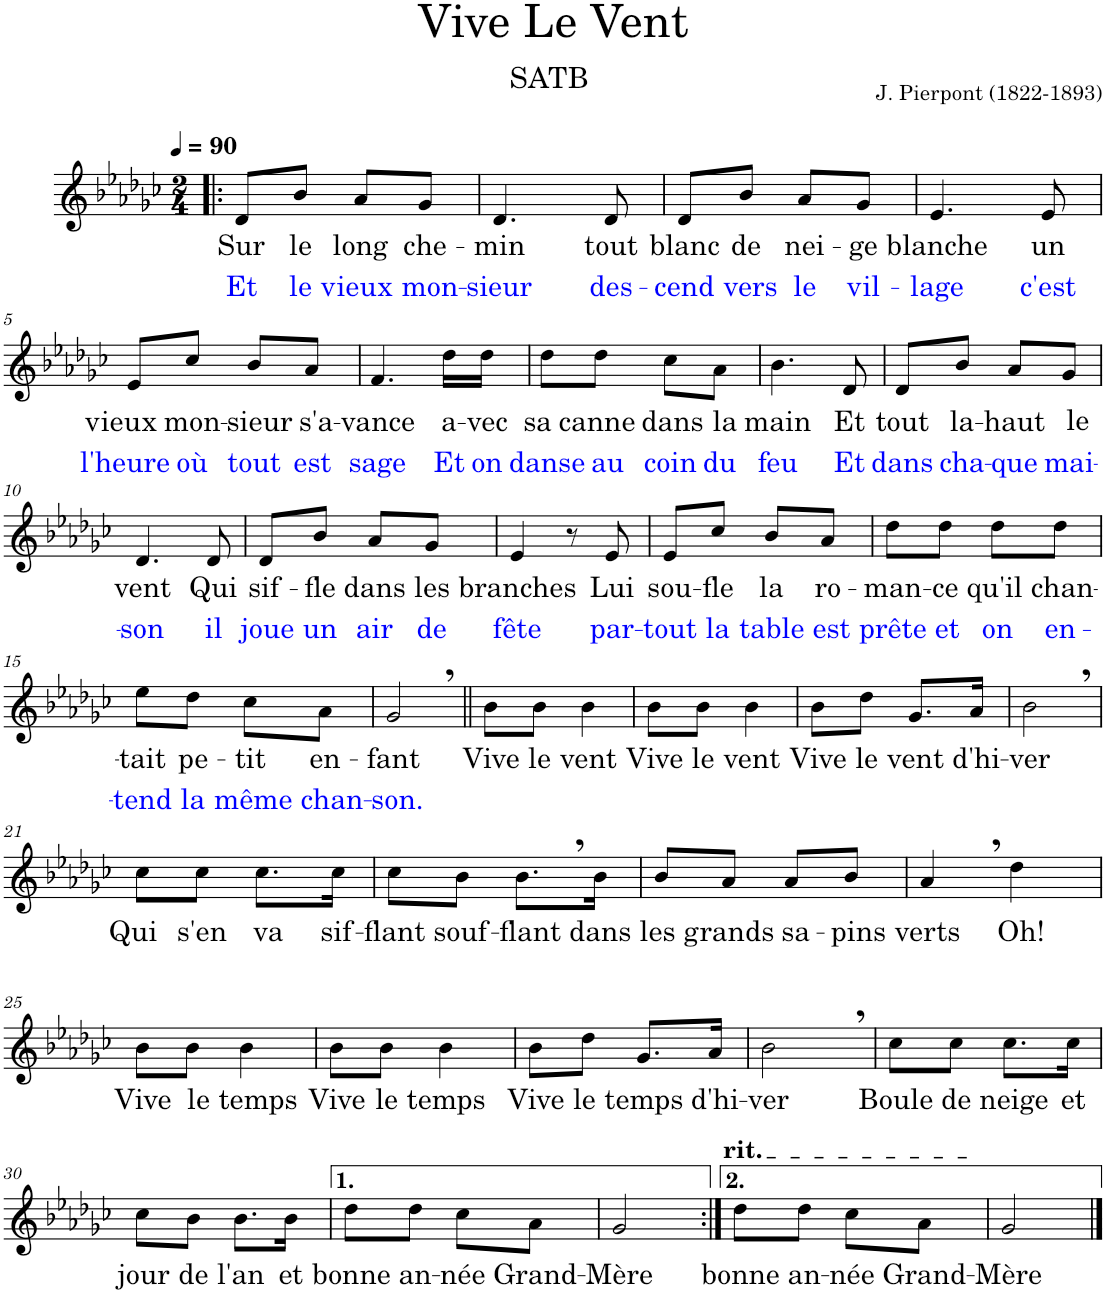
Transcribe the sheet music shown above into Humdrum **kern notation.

**kern	**text	**text
*part1	*part1	*part1
*staff1	*staff1	*staff1
*I"Soprane	*	*
*I'S.	*	*
*clefG2	*	*
*k[b-e-a-d-g-c-]	*	*
*M2/4	*	*
*MM90	*	*
=1!|:	=1!|:	=1!|:
!	!LO:LY:b	!LO:LY:b:color=#0000FF
8d-/L	Sur	Et
!	!LO:LY:b	!LO:LY:b:color=#0000FF
8b-/J	le	le
!	!LO:LY:b	!LO:LY:b:color=#0000FF
8a-/L	long	vieux
!	!LO:LY:b	!LO:LY:b:color=#0000FF
8g-/J	che-	mon-
=2	=2	=2
!	!LO:LY:b	!LO:LY:b:color=#0000FF
4.d-/	-min	-sieur
!	!LO:LY:b	!LO:LY:b:color=#0000FF
8d-/	tout	des-
=3	=3	=3
!	!LO:LY:b	!LO:LY:b:color=#0000FF
8d-/L	blanc	-cend
!	!LO:LY:b	!LO:LY:b:color=#0000FF
8b-/J	de	vers
!	!LO:LY:b	!LO:LY:b:color=#0000FF
8a-/L	nei-	le
!	!LO:LY:b	!LO:LY:b:color=#0000FF
8g-/J	-ge	vil-
=4	=4	=4
!	!LO:LY:b	!LO:LY:b:color=#0000FF
4.e-/	blanche	-lage
!	!LO:LY:b	!LO:LY:b:color=#0000FF
8e-/	un	c'est
!!LO:LB:g=z
=5	=5	=5
!	!LO:LY:b	!LO:LY:b:color=#0000FF
8e-/L	vieux	l'heure
!	!LO:LY:b	!LO:LY:b:color=#0000FF
8cc-/J	mon-	où
!	!LO:LY:b	!LO:LY:b:color=#0000FF
8b-/L	-sieur	tout
!	!LO:LY:b	!LO:LY:b:color=#0000FF
8a-/J	s'a-	est
=6	=6	=6
!	!LO:LY:b	!LO:LY:b:color=#0000FF
4.f/	-vance	sage
!	!LO:LY:b	!LO:LY:b:color=#0000FF
16dd-\LL	a-	Et
!	!LO:LY:b	!LO:LY:b:color=#0000FF
16dd-\JJ	-vec	on
=7	=7	=7
!	!LO:LY:b	!LO:LY:b:color=#0000FF
8dd-\L	sa	danse
!	!LO:LY:b	!LO:LY:b:color=#0000FF
8dd-\J	canne	au
!	!LO:LY:b	!LO:LY:b:color=#0000FF
8cc-\L	dans	coin
!	!LO:LY:b	!LO:LY:b:color=#0000FF
8a-\J	la	du
=8	=8	=8
!	!LO:LY:b	!LO:LY:b:color=#0000FF
4.b-\	main	feu
!	!LO:LY:b	!LO:LY:b:color=#0000FF
8d-/	Et	Et
=9	=9	=9
!	!LO:LY:b	!LO:LY:b:color=#0000FF
8d-/L	tout	dans
!	!LO:LY:b	!LO:LY:b:color=#0000FF
8b-/J	la-	cha-
!	!LO:LY:b	!LO:LY:b:color=#0000FF
8a-/L	-haut	-que
!	!LO:LY:b	!LO:LY:b:color=#0000FF
8g-/J	le	mai-
!!LO:LB:g=z
=10	=10	=10
!	!LO:LY:b	!LO:LY:b:color=#0000FF
4.d-/	vent	-son
!	!LO:LY:b	!LO:LY:b:color=#0000FF
8d-/	Qui	il
=11	=11	=11
!	!LO:LY:b	!LO:LY:b:color=#0000FF
8d-/L	sif-	joue
!	!LO:LY:b	!LO:LY:b:color=#0000FF
8b-/J	-fle	un
!	!LO:LY:b	!LO:LY:b:color=#0000FF
8a-/L	dans	air
!	!LO:LY:b	!LO:LY:b:color=#0000FF
8g-/J	les	de
=12	=12	=12
!	!LO:LY:b	!LO:LY:b:color=#0000FF
4e-/	branches	fête
8r	.	.
!	!LO:LY:b	!LO:LY:b:color=#0000FF
8e-/	Lui	par-
=13	=13	=13
!	!LO:LY:b	!LO:LY:b:color=#0000FF
8e-/L	sou-	-tout
!	!LO:LY:b	!LO:LY:b:color=#0000FF
8cc-/J	-fle	la
!	!LO:LY:b	!LO:LY:b:color=#0000FF
8b-/L	la	table
!	!LO:LY:b	!LO:LY:b:color=#0000FF
8a-/J	ro-	est
=14	=14	=14
!	!LO:LY:b	!LO:LY:b:color=#0000FF
8dd-\L	-man-	prête
!	!LO:LY:b	!LO:LY:b:color=#0000FF
8dd-\J	-ce	et
!	!LO:LY:b	!LO:LY:b:color=#0000FF
8dd-\L	qu'il	on
!	!LO:LY:b	!LO:LY:b:color=#0000FF
8dd-\J	chan-	en-
!!LO:LB:g=z
=15	=15	=15
!	!LO:LY:b	!LO:LY:b:color=#0000FF
8ee-\L	-tait	-tend
!	!LO:LY:b	!LO:LY:b:color=#0000FF
8dd-\J	pe-	la
!	!LO:LY:b	!LO:LY:b:color=#0000FF
8cc-\L	-tit	même
!	!LO:LY:b	!LO:LY:b:color=#0000FF
8a-\J	en-	chan-
=16	=16	=16
!	!LO:LY:b	!LO:LY:b:color=#0000FF
2g-,/	-fant	-son.
=17||	=17||	=17||
!	!LO:LY:b	!
8b-\L	Vive	.
!	!LO:LY:b	!
8b-\J	le	.
!	!LO:LY:b	!
4b-\	vent	.
=18	=18	=18
!	!LO:LY:b	!
8b-\L	Vive	.
!	!LO:LY:b	!
8b-\J	le	.
!	!LO:LY:b	!
4b-\	vent	.
=19	=19	=19
!	!LO:LY:b	!
8b-\L	Vive	.
!	!LO:LY:b	!
8dd-\J	le	.
!	!LO:LY:b	!
8.g-/L	vent	.
!	!LO:LY:b	!
16a-/Jk	d'hi-	.
=20	=20	=20
!	!LO:LY:b	!
2b-,\	-ver	.
!!LO:LB:g=z
=21	=21	=21
!	!LO:LY:b	!
8cc-\L	Qui	.
!	!LO:LY:b	!
8cc-\J	s'en	.
!	!LO:LY:b	!
8.cc-\L	va	.
!	!LO:LY:b	!
16cc-\Jk	sif-	.
=22	=22	=22
!	!LO:LY:b	!
8cc-\L	-flant	.
!	!LO:LY:b	!
8b-\J	souf-	.
!	!LO:LY:b	!
8.b-,\L	-flant	.
!	!LO:LY:b	!
16b-\Jk	dans	.
=23	=23	=23
!	!LO:LY:b	!
8b-/L	les	.
!	!LO:LY:b	!
8a-/J	grands	.
!	!LO:LY:b	!
8a-/L	sa-	.
!	!LO:LY:b	!
8b-/J	-pins	.
=24	=24	=24
!	!LO:LY:b	!
4a-,/	verts	.
!	!LO:LY:b	!
4dd-\	Oh!	.
!!LO:LB:g=z
=25	=25	=25
!	!LO:LY:b	!
8b-\L	Vive	.
!	!LO:LY:b	!
8b-\J	le	.
!	!LO:LY:b	!
4b-\	temps	.
=26	=26	=26
!	!LO:LY:b	!
8b-\L	Vive	.
!	!LO:LY:b	!
8b-\J	le	.
!	!LO:LY:b	!
4b-\	temps	.
=27	=27	=27
!	!LO:LY:b	!
8b-\L	Vive	.
!	!LO:LY:b	!
8dd-\J	le	.
!	!LO:LY:b	!
8.g-/L	temps	.
!	!LO:LY:b	!
16a-/Jk	d'hi-	.
=28	=28	=28
!	!LO:LY:b	!
2b-,\	-ver	.
=29	=29	=29
!	!LO:LY:b	!
8cc-\L	Boule	.
!	!LO:LY:b	!
8cc-\J	de	.
!	!LO:LY:b	!
8.cc-\L	neige	.
!	!LO:LY:b	!
16cc-\Jk	et	.
!!LO:LB:g=z
=30	=30	=30
!	!LO:LY:b	!
8cc-\L	jour	.
!	!LO:LY:b	!
8b-\J	de	.
!	!LO:LY:b	!
8.b-\L	l'an	.
!	!LO:LY:b	!
16b-\Jk	et	.
=31	=31	=31
!	!LO:LY:b	!
8dd-\L	bonne	.
!	!LO:LY:b	!
8dd-\J	an-	.
!	!LO:LY:b	!
8cc-\L	-née	.
!	!LO:LY:b	!
8a-\J	Grand-	.
=32	=32	=32
!	!LO:LY:b	!
2g-/	-Mère	.
=33:|!	=33:|!	=33:|!
!LO:TX:a:t=rit.	!	!
!	!LO:LY:b	!
8dd-\L	bonne	.
!	!LO:LY:b	!
8dd-\J	an-	.
!	!LO:LY:b	!
8cc-\L	-née	.
!	!LO:LY:b	!
8a-\J	Grand-	.
=34	=34	=34
!	!LO:LY:b	!
2g-/	-Mère	.
==	==	==
*-	*-	*-
